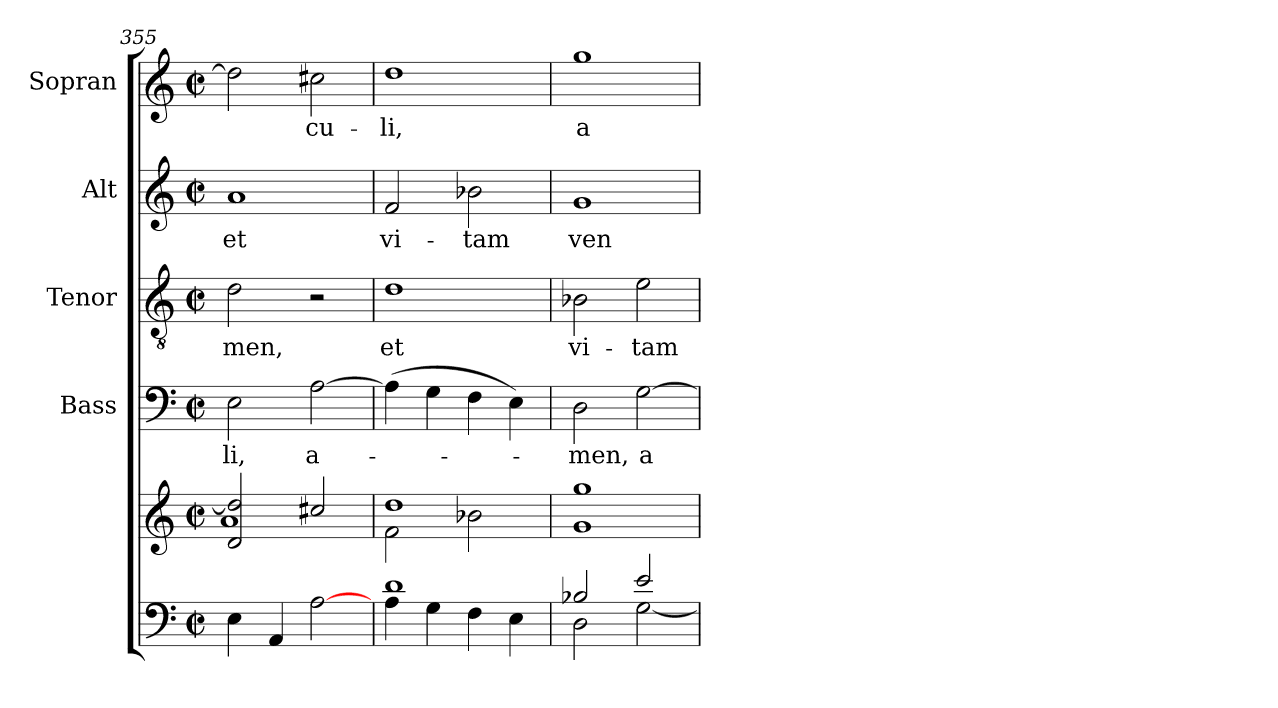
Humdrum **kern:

**kern	**kern	**kern	**text	**kern	**text	**kern	**text	**kern	**text
*part5	*part5	*part4	*part4	*part3	*part3	*part2	*part2	*part1	*part1
*staff6	*staff5	*staff4	*staff4	*staff3	*staff3	*staff2	*staff2	*staff1	*staff1
*	*	*I"Bass	*	*I"Tenor	*	*I"Alt	*	*I"Sopran	*
*	*	*I'B.	*	*I'T.	*	*I'A.	*	*I'S.	*
*clefF4	*clefG2	*clefF4	*	*clefGv2	*	*clefG2	*	*clefG2	*
*k[]	*k[]	*k[]	*	*k[]	*	*k[]	*	*k[]	*
*C:	*C:	*C:	*	*C:	*	*C:	*	*C:	*
*M2/2	*M2/2	*M2/2	*	*M2/2	*	*M2/2	*	*M2/2	*
*met(c|)	*met(c|)	*met(c|)	*	*met(c|)	*	*met(c|)	*	*met(c|)	*
=355	=355	=355	=355	=355	=355	=355	=355	=355	=355
*	*^	*	*	*	*	*	*	*	*
!	!	!	!	!LO:LY:b	!	!LO:LY:b	!	!LO:LY:b	!	!
4E\	2d/ 2dd/]	1a	2E\	-li,	2d\	-men,	1a	et	2dd\]	.
4AA/	.	.	.	.	.	.	.	.	.	.
!	!	!	!	!LO:LY:b	!	!	!	!	!	!LO:LY:b
[2A\	2cc#X/	.	[2A\	a-	2r	.	.	.	2cc#X\	-cu-
=356	=356	=356	=356	=356	=356	=356	=356	=356	=356	=356
*^	*	*	*	*	*	*	*	*	*	*
!	!	!	!	!	!	!	!LO:LY:b	!	!LO:LY:b	!	!LO:LY:b
1d	4A\	1dd	2f\	(>4A\]	.	1d	et	2f/	vi-	1dd	-li,
.	4G\	.	.	4G\	.	.	.	.	.	.	.
!	!	!	!	!	!	!	!	!	!LO:LY:b	!	!
.	4F\	.	2b-X\	4F\	.	.	.	2b-X\	-tam	.	.
.	4E\	.	.	4E\)	.	.	.	.	.	.	.
!!LO:PB:g=z
=357	=357	=357	=357	=357	=357	=357	=357	=357	=357	=357	=357
!	!	!	!	!	!LO:LY:b	!	!LO:LY:b	!	!LO:LY:b	!	!LO:LY:b
2B-X/	2D\	1gg	1g	2D\	-men,	2B-X\	vi-	1g	ven-	1gg	a-
!	!	!	!	!	!LO:LY:b	!	!LO:LY:b	!	!	!	!
2e/	[<2G\	.	.	[2G\	a-	2e\	-tam	.	.	.	.
*v	*v	*	*	*	*	*	*	*	*	*	*
*	*v	*v	*	*	*	*	*	*	*	*
=	=	=	=	=	=	=	=	=	=
*-	*-	*-	*-	*-	*-	*-	*-	*-	*-
